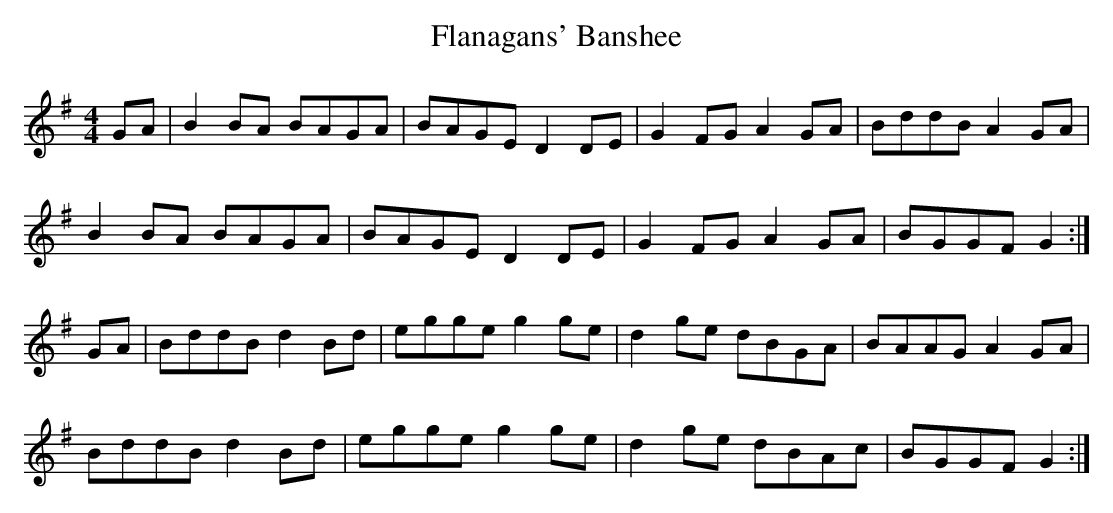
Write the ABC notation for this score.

X:1
T: Flanagans' Banshee
M: 4/4
L: 1/8
K: G
GA | B2 BA BAGA | BAGE D2 DE | G2 FG A2 GA |\
BddB A2 GA |
B2 BA BAGA | BAGE D2 DE | G2 FG A2 GA | BGGF G2 :|
GA | BddB d2 Bd | egge g2 ge | d2 ge dBGA |\
BAAG A2 GA |
BddB d2 Bd | egge g2 ge | d2 ge dBAc | BGGF G2 :|
